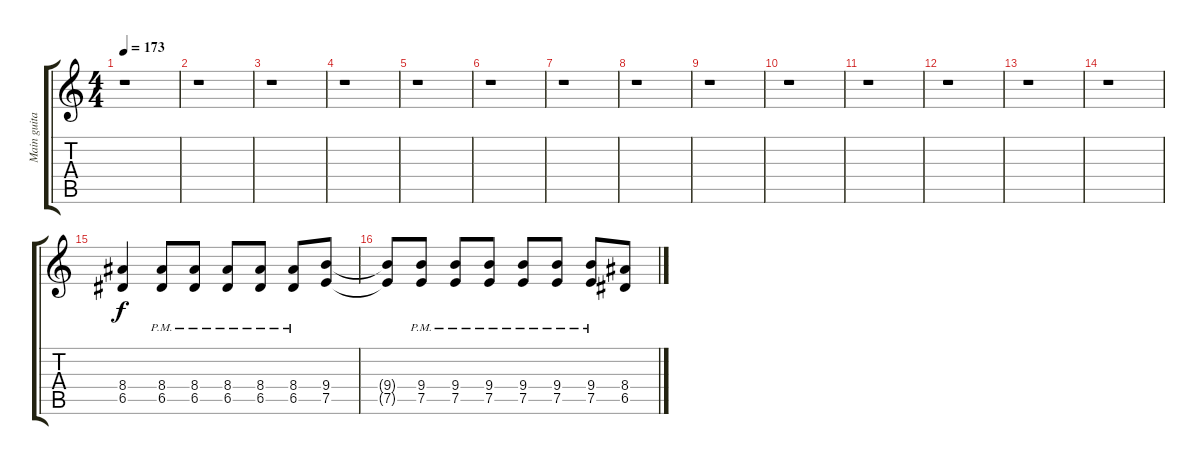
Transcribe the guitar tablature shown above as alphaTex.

\track ("Main guitar" "Main guita") {instrument distortionguitar}
\staff {score tabs}
\tuning (E4 B3 G3 D3 A2 E2) {hide}
\ts (4 4)
\tempo 173
\clef g2
\ks c
r.1{dy f instrument distortionguitar} |
r.1 |
r.1 |
r.1 |
r.1 |
r.1 |
r.1 |
r.1 |
r.1 |
r.1 |
r.1 |
r.1 |
r.1 |
r.1 |
(8.4 6.5).4 (8.4{pm} 6.5{pm}).8 (8.4{pm} 6.5{pm}).8 (8.4{pm} 6.5{pm}).8 (8.4{pm} 6.5{pm}).8 (8.4{pm} 6.5{pm}).8 (9.4 7.5).8 |
(9.4{t} 7.5{t}).8 (9.4{pm} 7.5{pm}).8 (9.4{pm} 7.5{pm}).8 (9.4{pm} 7.5{pm}).8 (9.4{pm} 7.5{pm}).8 (9.4{pm} 7.5{pm}).8 (9.4{pm} 7.5{pm}).8 (8.4 6.5).8
